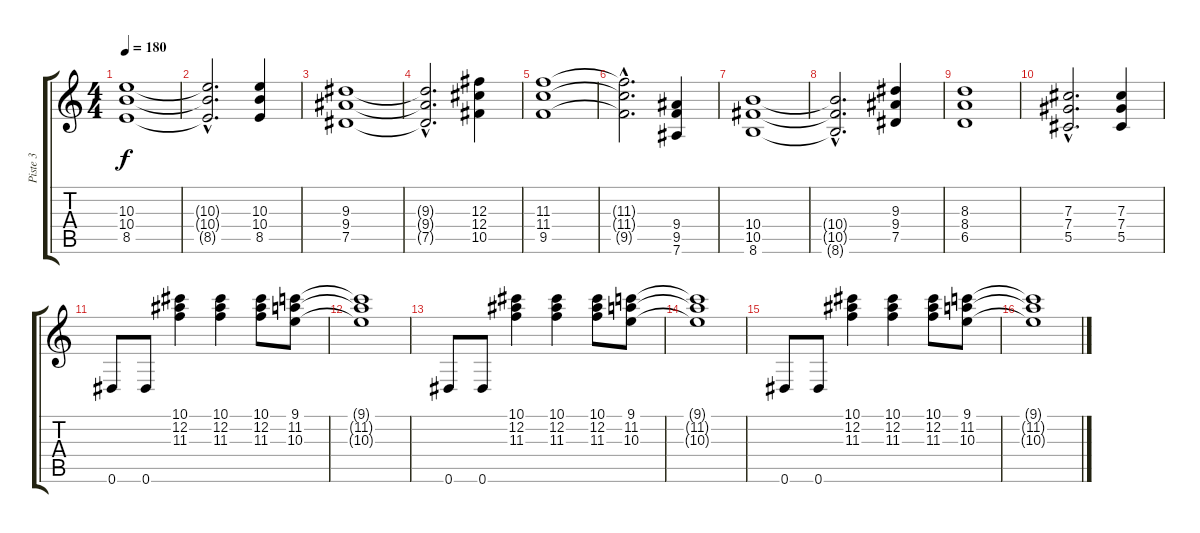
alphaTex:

\track ("Piste 3" "Piste 3") {instrument distortionguitar}
\staff {score tabs}
\tuning (Eb4 Bb3 Gb3 Db3 Ab2 Eb2) {hide}
\ts (4 4)
\tempo 180
\clef g2
\ks c
(10.3 10.4 8.5).1{dy f} |
(10.3{hac t} 10.4{hac t} 8.5{hac t}).2{d} (10.3 10.4 8.5).4 |
(9.3 9.4 7.5).1 |
(9.3{hac t} 9.4{hac t} 7.5{hac t}).2{d} (12.3 12.4 10.5).4 |
(11.3 11.4 9.5).1 |
(11.3{hac t} 11.4{hac t} 9.5{hac t}).2{d} (9.4 9.5 7.6).4 |
(10.4 10.5 8.6).1 |
(10.4{hac t} 10.5{hac t} 8.6{hac t}).2{d} (9.3 9.4 7.5).4 |
(8.3 8.4 6.5).1 |
(7.3{hac} 7.4{hac} 5.5{hac}).2{d} (7.3 7.4 5.5).4 |
0.6.8 0.6.8 (10.1 12.2 11.3).4 (10.1 12.2 11.3).4 (10.1 12.2 11.3).8 (9.1 11.2 10.3).8 |
(9.1{t} 11.2{t} 10.3{t}).1 |
0.6.8 0.6.8 (10.1 12.2 11.3).4 (10.1 12.2 11.3).4 (10.1 12.2 11.3).8 (9.1 11.2 10.3).8 |
(9.1{t} 11.2{t} 10.3{t}).1 |
0.6.8 0.6.8 (10.1 12.2 11.3).4 (10.1 12.2 11.3).4 (10.1 12.2 11.3).8 (9.1 11.2 10.3).8 |
(9.1{t} 11.2{t} 10.3{t}).1
